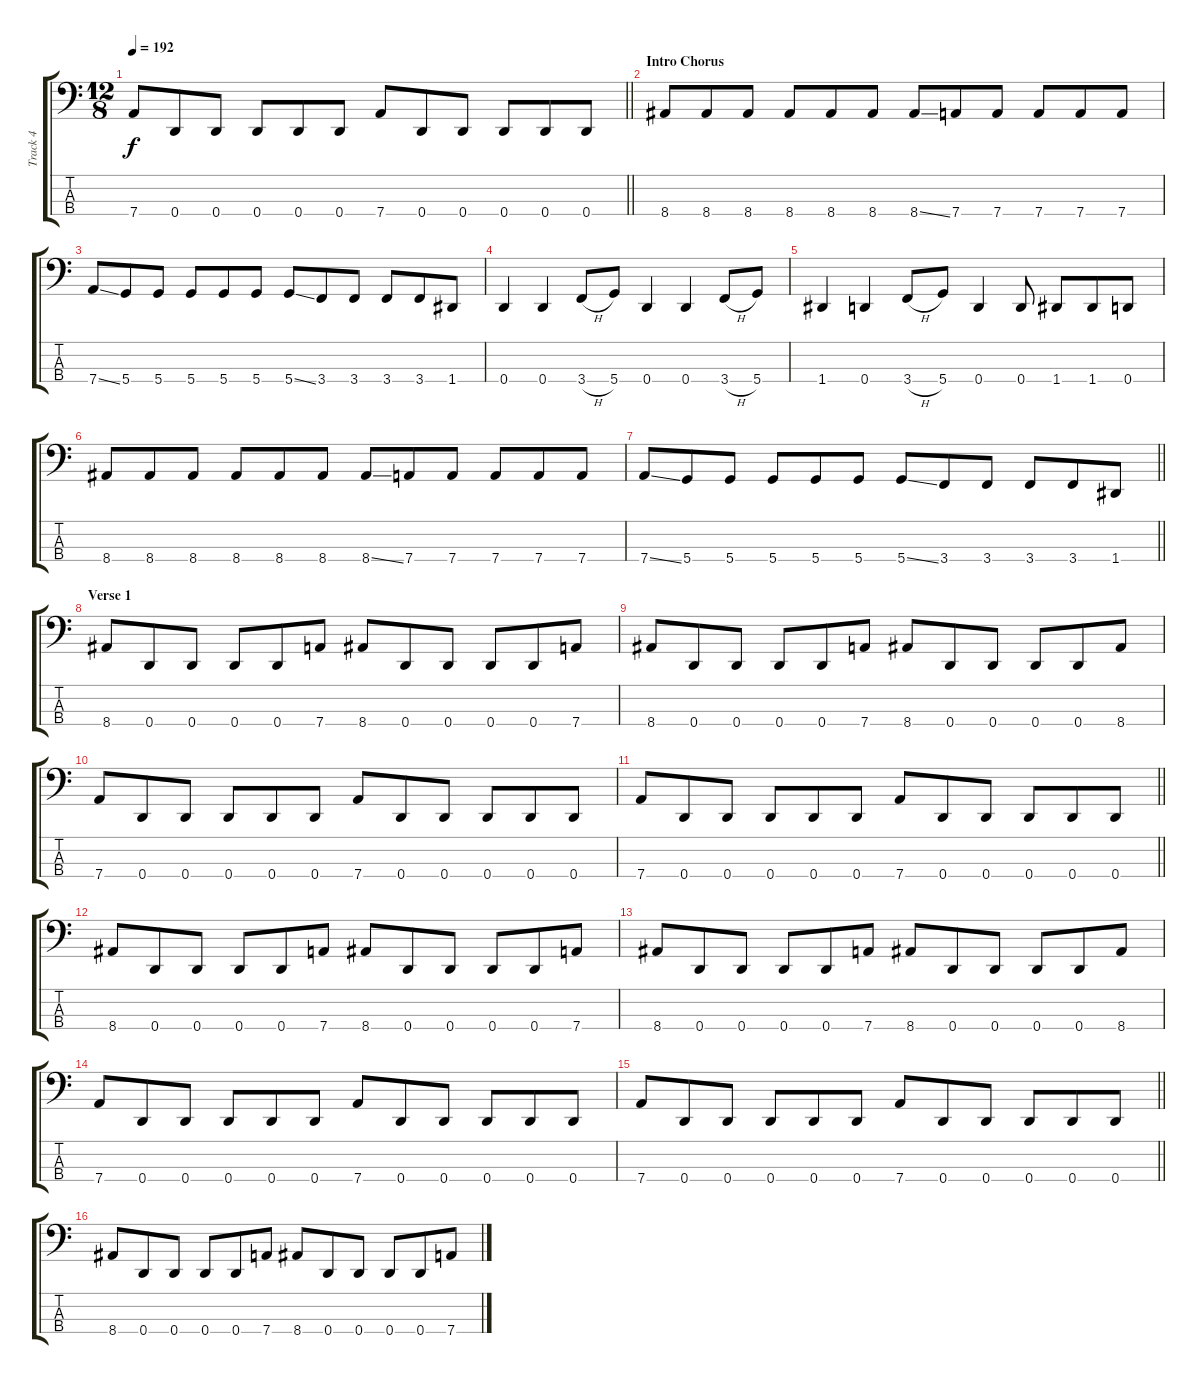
\track ("Track 4" "Track 4") {instrument electricbasspick}
\staff {score tabs}
\tuning (G2 D2 A1 D1) {hide}
\ts (12 8)
\tempo 192
\clef f4
\barLineRight lightlight
\ks c
7.4.8{dy f} 0.4.8 0.4.8 0.4.8 0.4.8 0.4.8 7.4.8 0.4.8 0.4.8 0.4.8 0.4.8 0.4.8 |
\section ("" "Intro Chorus")
8.4.8 8.4.8 8.4.8 8.4.8 8.4.8 8.4.8 8.4{ss}.8 7.4.8 7.4.8 7.4.8 7.4.8 7.4.8 |
7.4{ss}.8 5.4.8 5.4.8 5.4.8 5.4.8 5.4.8 5.4{ss}.8 3.4.8 3.4.8 3.4.8 3.4.8 1.4.8 |
0.4.4 0.4.4 3.4{h}.8 5.4.8 0.4.4 0.4.4 3.4{h}.8 5.4.8 |
1.4.4 0.4.4 3.4{h}.8 5.4.8 0.4.4 0.4.8 1.4.8 1.4.8 0.4.8 |
8.4.8 8.4.8 8.4.8 8.4.8 8.4.8 8.4.8 8.4{ss}.8 7.4.8 7.4.8 7.4.8 7.4.8 7.4.8 |
\barLineRight lightlight
7.4{ss}.8 5.4.8 5.4.8 5.4.8 5.4.8 5.4.8 5.4{ss}.8 3.4.8 3.4.8 3.4.8 3.4.8 1.4.8 |
\section ("" "Verse 1")
8.4.8 0.4.8 0.4.8 0.4.8 0.4.8 7.4.8 8.4.8 0.4.8 0.4.8 0.4.8 0.4.8 7.4.8 |
8.4.8 0.4.8 0.4.8 0.4.8 0.4.8 7.4.8 8.4.8 0.4.8 0.4.8 0.4.8 0.4.8 8.4.8 |
7.4.8 0.4.8 0.4.8 0.4.8 0.4.8 0.4.8 7.4.8 0.4.8 0.4.8 0.4.8 0.4.8 0.4.8 |
\barLineRight lightlight
7.4.8 0.4.8 0.4.8 0.4.8 0.4.8 0.4.8 7.4.8 0.4.8 0.4.8 0.4.8 0.4.8 0.4.8 |
8.4.8 0.4.8 0.4.8 0.4.8 0.4.8 7.4.8 8.4.8 0.4.8 0.4.8 0.4.8 0.4.8 7.4.8 |
8.4.8 0.4.8 0.4.8 0.4.8 0.4.8 7.4.8 8.4.8 0.4.8 0.4.8 0.4.8 0.4.8 8.4.8 |
7.4.8 0.4.8 0.4.8 0.4.8 0.4.8 0.4.8 7.4.8 0.4.8 0.4.8 0.4.8 0.4.8 0.4.8 |
\barLineRight lightlight
7.4.8 0.4.8 0.4.8 0.4.8 0.4.8 0.4.8 7.4.8 0.4.8 0.4.8 0.4.8 0.4.8 0.4.8 |
8.4.8 0.4.8 0.4.8 0.4.8 0.4.8 7.4.8 8.4.8 0.4.8 0.4.8 0.4.8 0.4.8 7.4.8
